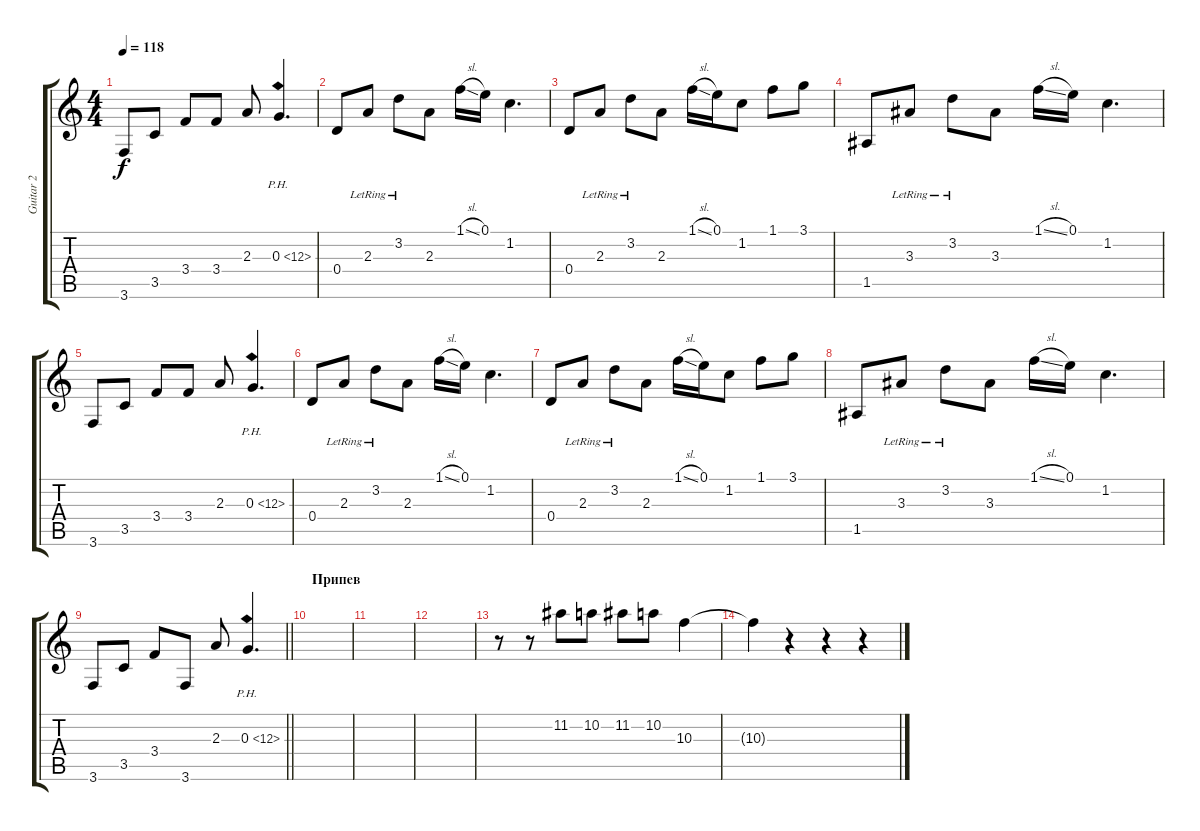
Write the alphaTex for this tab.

\track ("Guitar 2" "Guitar 2") {instrument overdrivenguitar}
\staff {score tabs}
\tuning (E4 B3 G3 D3 A2 D2) {hide}
\ts (4 4)
\tempo 118
\clef g2
\ks c
3.6.8{dy f} 3.5.8 3.4.8 3.4.8 2.3.8 0.3{ph 12}.4{d} |
0.4.8 2.3{lr}.8 3.2{lr}.8 2.3.8 1.1{sl}.16 0.1.16 1.2.4{d} |
0.4.8 2.3{lr}.8 3.2{lr}.8 2.3.8 1.1{sl}.16 0.1.16 1.2.8 1.1.8 3.1.8 |
1.5.8 3.3{lr}.8 3.2{lr}.8 3.3.8 1.1{sl}.16 0.1.16 1.2.4{d} |
3.6.8 3.5.8 3.4.8 3.4.8 2.3.8 0.3{ph 12}.4{d} |
0.4.8 2.3{lr}.8 3.2{lr}.8 2.3.8 1.1{sl}.16 0.1.16 1.2.4{d} |
0.4.8 2.3{lr}.8 3.2{lr}.8 2.3.8 1.1{sl}.16 0.1.16 1.2.8 1.1.8 3.1.8 |
1.5.8 3.3{lr}.8 3.2{lr}.8 3.3.8 1.1{sl}.16 0.1.16 1.2.4{d} |
\barLineRight lightlight
3.6.8 3.5.8 3.4.8 3.6.8 2.3.8 0.3{ph 12}.4{d} |
\section ("" "Припев")
|
|
|
r.8 r.8 11.2.8 10.2.8 11.2.8 10.2.8 10.3.4 |
10.3{t}.4 r.4 r.4 r.4
